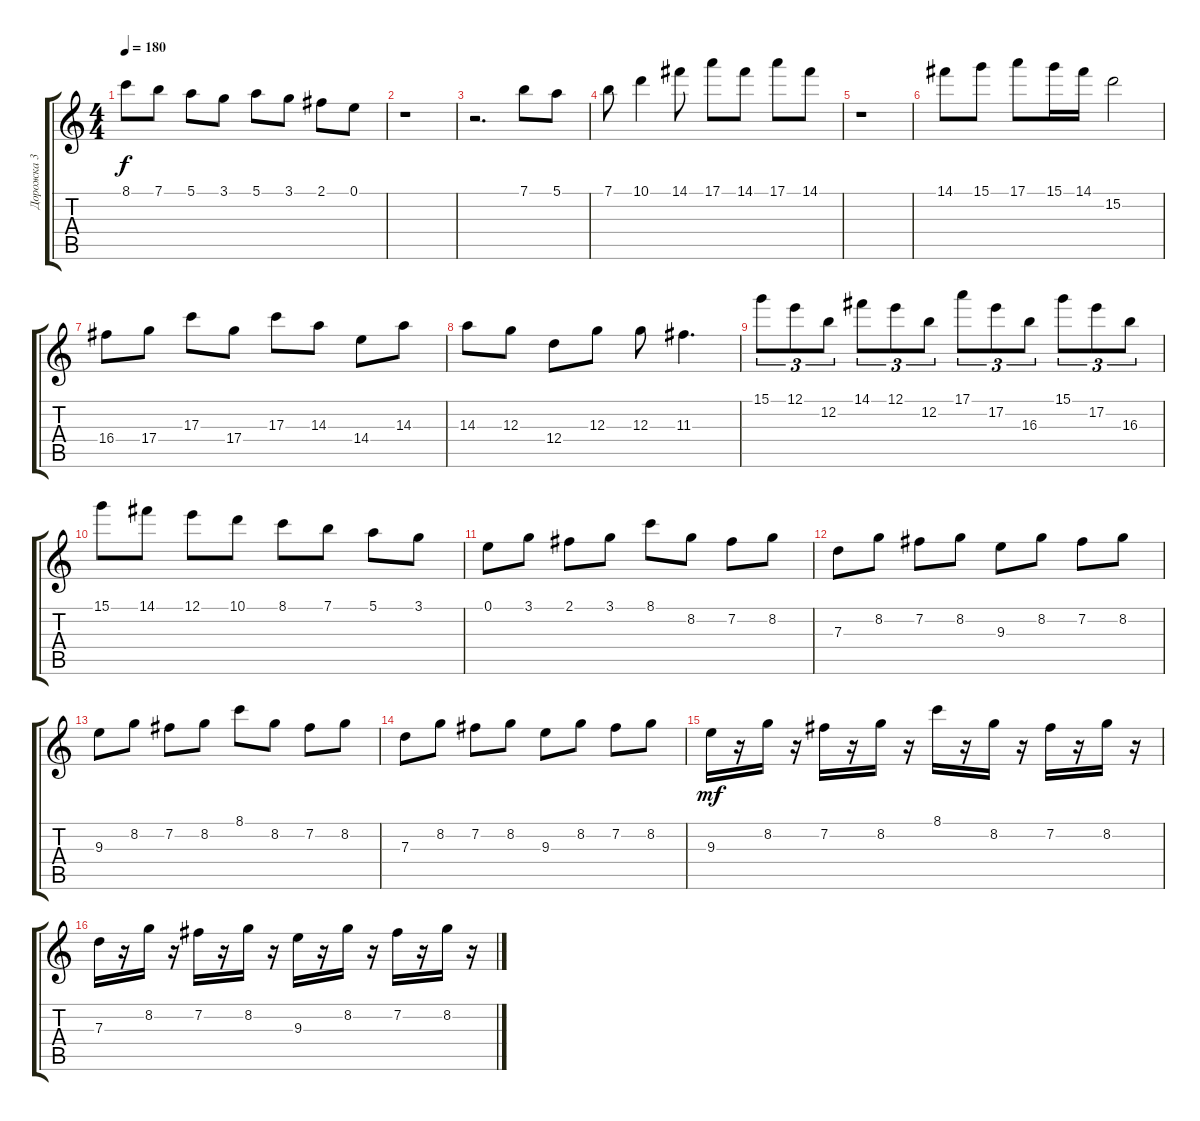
\track ("Дорожка 3" "Дорожка 3") {instrument overdrivenguitar}
\staff {score tabs}
\tuning (E4 B3 G3 D3 A2 E2) {hide}
\ts (4 4)
\tempo 180
\clef g2
\ks c
8.1.8{dy f} 7.1.8 5.1.8 3.1.8 5.1.8 3.1.8 2.1.8 0.1.8 |
r.1 |
r.2{d} 7.1.8 5.1.8 |
7.1.8 10.1.4 14.1.8 17.1.8 14.1.8 17.1.8 14.1.8 |
r.1 |
14.1.8 15.1.8 17.1.8 15.1.16 14.1.16 15.2.2 |
16.4.8 17.4.8 17.3.8 17.4.8 17.3.8 14.3.8 14.4.8 14.3.8 |
14.3.8 12.3.8 12.4.8 12.3.8 12.3.8 11.3.4{d} |
15.1.8{tu (3 2)} 12.1.8{tu (3 2)} 12.2.8{tu (3 2)} 14.1.8{tu (3 2)} 12.1.8{tu (3 2)} 12.2.8{tu (3 2)} 17.1.8{tu (3 2)} 17.2.8{tu (3 2)} 16.3.8{tu (3 2)} 15.1.8{tu (3 2)} 17.2.8{tu (3 2)} 16.3.8{tu (3 2)} |
15.1.8 14.1.8 12.1.8 10.1.8 8.1.8 7.1.8 5.1.8 3.1.8 |
0.1.8 3.1.8 2.1.8 3.1.8 8.1.8 8.2.8 7.2.8 8.2.8 |
7.3.8 8.2.8 7.2.8 8.2.8 9.3.8 8.2.8 7.2.8 8.2.8 |
9.3.8 8.2.8 7.2.8 8.2.8 8.1.8 8.2.8 7.2.8 8.2.8 |
7.3.8 8.2.8 7.2.8 8.2.8 9.3.8 8.2.8 7.2.8 8.2.8 |
9.3.16{dy mf} r.16 8.2.16 r.16 7.2.16 r.16 8.2.16 r.16 8.1.16 r.16 8.2.16 r.16 7.2.16 r.16 8.2.16 r.16 |
7.3.16 r.16 8.2.16 r.16 7.2.16 r.16 8.2.16 r.16 9.3.16 r.16 8.2.16 r.16 7.2.16 r.16 8.2.16 r.16
